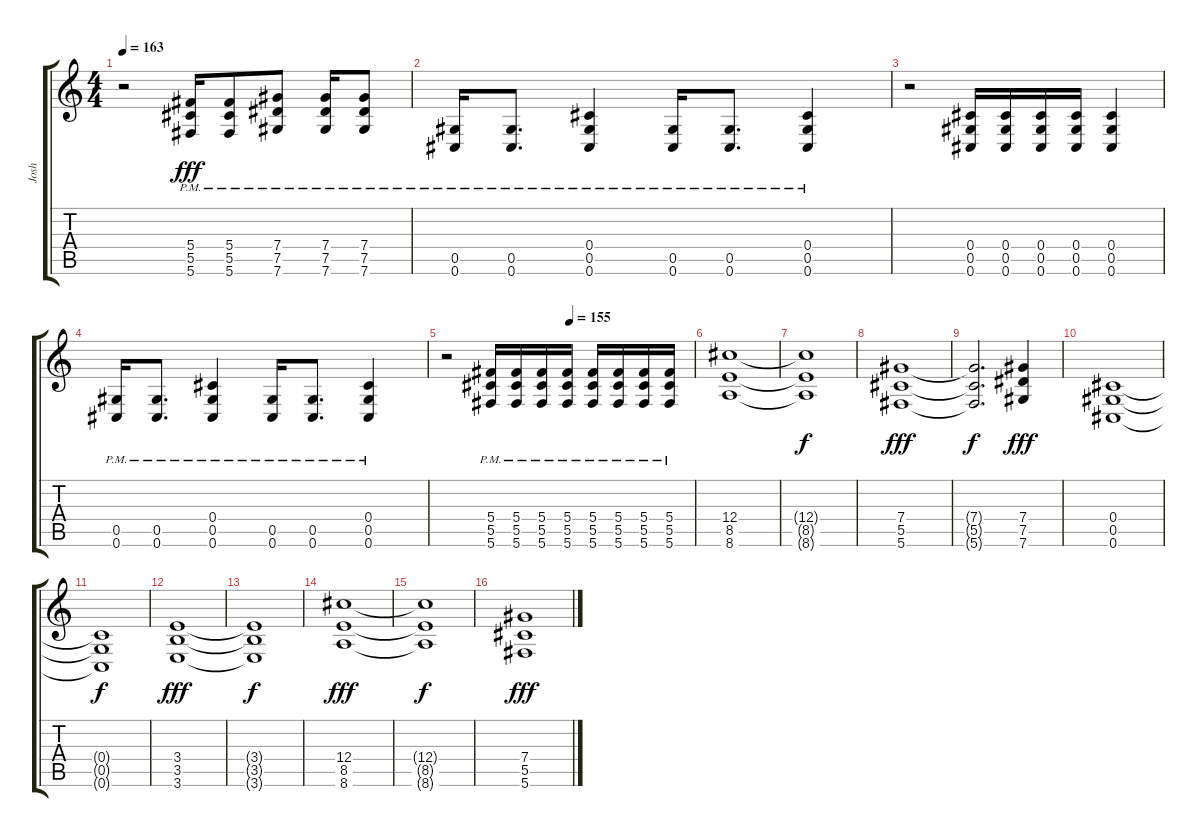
\track ("Josh" "Josh") {instrument distortionguitar}
\staff {score tabs}
\tuning (Eb4 Bb3 Gb3 Db3 Ab2 Db2) {hide}
\ts (4 4)
\tempo 163
\clef g2
\ks c
r.2{dy fff} (5.4{pm} 5.5{pm} 5.6{pm}).16 (5.4{pm} 5.5{pm} 5.6{pm}).8 (7.4{pm} 7.5{pm} 7.6{pm}).8 (7.4{pm} 7.5{pm} 7.6{pm}).16 (7.4{pm} 7.5{pm} 7.6{pm}).8 |
(0.5{pm} 0.6{pm}).16 (0.5{pm} 0.6{pm}).8{d} (0.4{pm} 0.5{pm} 0.6{pm}).4 (0.5{pm} 0.6{pm}).16 (0.5{pm} 0.6{pm}).8{d} (0.4{pm} 0.5{pm} 0.6{pm}).4 |
r.2 (0.4 0.5 0.6).16 (0.4 0.5 0.6).16 (0.4 0.5 0.6).16 (0.4 0.5 0.6).16 (0.4 0.5 0.6).4 |
(0.5{pm} 0.6{pm}).16 (0.5{pm} 0.6{pm}).8{d} (0.4{pm} 0.5{pm} 0.6{pm}).4 (0.5{pm} 0.6{pm}).16 (0.5{pm} 0.6{pm}).8{d} (0.4{pm} 0.5{pm} 0.6{pm}).4 |
\tempo (155 0.5)
r.2 (5.4{pm} 5.5{pm} 5.6{pm}).16 (5.4{pm} 5.5{pm} 5.6{pm}).16 (5.4{pm} 5.5{pm} 5.6{pm}).16 (5.4{pm} 5.5{pm} 5.6{pm}).16 (5.4{pm} 5.5{pm} 5.6{pm}).16 (5.4{pm} 5.5{pm} 5.6{pm}).16 (5.4{pm} 5.5{pm} 5.6{pm}).16 (5.4{pm} 5.5{pm} 5.6{pm}).16 |
(12.4 8.5 8.6).1 |
(12.4{t} 8.5{t} 8.6{t}).1{dy f} |
(7.4 5.5 5.6).1{dy fff} |
(7.4{t} 5.5{t} 5.6{t}).2{d dy f} (7.4 7.5 7.6).4{dy fff} |
(0.4 0.5 0.6).1 |
(0.4{t} 0.5{t} 0.6{t}).1{dy f} |
(3.4 3.5 3.6).1{dy fff} |
(3.4{t} 3.5{t} 3.6{t}).1{dy f} |
(12.4 8.5 8.6).1{dy fff} |
(12.4{t} 8.5{t} 8.6{t}).1{dy f} |
(7.4 5.5 5.6).1{dy fff}
